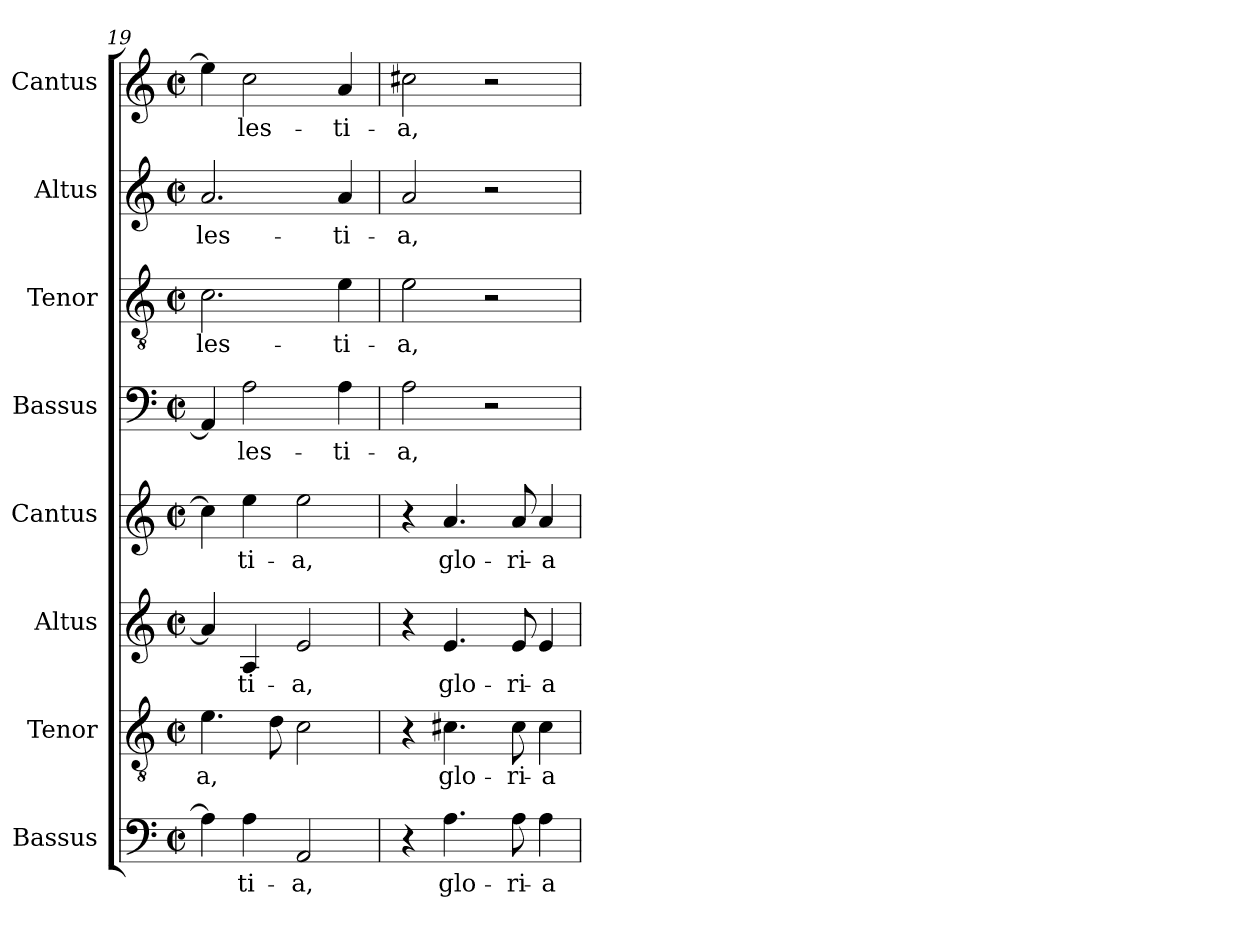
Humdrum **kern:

**kern	**text	**kern	**text	**kern	**text	**kern	**text	**kern	**text	**kern	**text	**kern	**text	**kern	**text
*part8	*part8	*part7	*part7	*part6	*part6	*part5	*part5	*part4	*part4	*part3	*part3	*part2	*part2	*part1	*part1
*staff8	*staff8	*staff7	*staff7	*staff6	*staff6	*staff5	*staff5	*staff4	*staff4	*staff3	*staff3	*staff2	*staff2	*staff1	*staff1
*I"Bassus	*	*I"Tenor	*	*I"Altus	*	*I"Cantus	*	*I"Bassus	*	*I"Tenor	*	*I"Altus	*	*I"Cantus	*
*I'B.	*	*I'T.	*	*I'A.	*	*I'S.	*	*I'B.	*	*I'T.	*	*I'A.	*	*I'S.	*
!!LO:LB:g=z
*clefF4	*	*clefGv2	*	*clefG2	*	*clefG2	*	*clefF4	*	*clefGv2	*	*clefG2	*	*clefG2	*
*	*	*ITrd7c12	*	*	*	*	*	*	*	*ITrd7c12	*	*	*	*	*
*k[]	*	*k[]	*	*k[]	*	*k[]	*	*k[]	*	*k[]	*	*k[]	*	*k[]	*
*C:	*	*C:	*	*C:	*	*C:	*	*C:	*	*C:	*	*C:	*	*C:	*
*M2/2	*	*M2/2	*	*M2/2	*	*M2/2	*	*M2/2	*	*M2/2	*	*M2/2	*	*M2/2	*
*met(c|)	*	*met(c|)	*	*met(c|)	*	*met(c|)	*	*met(c|)	*	*met(c|)	*	*met(c|)	*	*met(c|)	*
=19	=19	=19	=19	=19	=19	=19	=19	=19	=19	=19	=19	=19	=19	=19	=19
!	!	!	!LO:LY:b:color=#000000	!	!	!	!	!	!	!	!	!	!	!	!
!	!	!	!	!	!	!	!	!	!	!	!LO:LY:b:color=#000000	!	!	!	!
!	!	!	!	!	!	!	!	!	!	!	!	!	!LO:LY:b:color=#000000	!	!
4Ai\]	.	4.Ei\	-a,	4ai/]	.	4cci\]	.	4AAi/]	.	2.Ci\	-les-	2.ai/	-les-	4eei\]	.
!	!LO:LY:b:color=#000000	!	!	!	!	!	!	!	!	!	!	!	!	!	!
!	!	!	!	!	!LO:LY:b:color=#000000	!	!	!	!	!	!	!	!	!	!
!	!	!	!	!	!	!	!LO:LY:b:color=#000000	!	!	!	!	!	!	!	!
!	!	!	!	!	!	!	!	!	!LO:LY:b:color=#000000	!	!	!	!	!	!
!	!	!	!	!	!	!	!	!	!	!	!	!	!	!	!LO:LY:b:color=#000000
4Ai\	-ti-	.	.	4Ai/	-ti-	4eei\	-ti-	2Ai\	-les-	.	.	.	.	2cci\	-les-
.	.	8Di\	.	.	.	.	.	.	.	.	.	.	.	.	.
!	!LO:LY:b:color=#000000	!	!	!	!	!	!	!	!	!	!	!	!	!	!
!	!	!	!	!	!LO:LY:b:color=#000000	!	!	!	!	!	!	!	!	!	!
!	!	!	!	!	!	!	!LO:LY:b:color=#000000	!	!	!	!	!	!	!	!
2AAi/	-a,	2Ci\	.	2ei/	-a,	2eei\	-a,	.	.	.	.	.	.	.	.
!	!	!	!	!	!	!	!	!	!LO:LY:b:color=#000000	!	!	!	!	!	!
!	!	!	!	!	!	!	!	!	!	!	!LO:LY:b:color=#000000	!	!	!	!
!	!	!	!	!	!	!	!	!	!	!	!	!	!LO:LY:b:color=#000000	!	!
!	!	!	!	!	!	!	!	!	!	!	!	!	!	!	!LO:LY:b:color=#000000
.	.	.	.	.	.	.	.	4Ai\	-ti-	4Ei\	-ti-	4ai/	-ti-	4ai/	-ti-
=20	=20	=20	=20	=20	=20	=20	=20	=20	=20	=20	=20	=20	=20	=20	=20
!	!	!	!	!	!	!	!	!	!LO:LY:b:color=#000000	!	!	!	!	!	!
!	!	!	!	!	!	!	!	!	!	!	!LO:LY:b:color=#000000	!	!	!	!
!	!	!	!	!	!	!	!	!	!	!	!	!	!LO:LY:b:color=#000000	!	!
!	!	!	!	!	!	!	!	!	!	!	!	!	!	!	!LO:LY:b:color=#000000
4r	.	4r	.	4r	.	4r	.	2Ai\	-a,	2Ei\	-a,	2ai/	-a,	2cc#Xi\	-a,
!	!LO:LY:b:color=#000000	!	!	!	!	!	!	!	!	!	!	!	!	!	!
!	!	!	!LO:LY:b:color=#000000	!	!	!	!	!	!	!	!	!	!	!	!
!	!	!	!	!	!LO:LY:b:color=#000000	!	!	!	!	!	!	!	!	!	!
!	!	!	!	!	!	!	!LO:LY:b:color=#000000	!	!	!	!	!	!	!	!
4.Ai\	glo-	4.C#Xi\	glo-	4.ei/	glo-	4.ai/	glo-	.	.	.	.	.	.	.	.
.	.	.	.	.	.	.	.	2r	.	2r	.	2r	.	2r	.
!	!LO:LY:b:color=#000000	!	!	!	!	!	!	!	!	!	!	!	!	!	!
!	!	!	!LO:LY:b:color=#000000	!	!	!	!	!	!	!	!	!	!	!	!
!	!	!	!	!	!LO:LY:b:color=#000000	!	!	!	!	!	!	!	!	!	!
!	!	!	!	!	!	!	!LO:LY:b:color=#000000	!	!	!	!	!	!	!	!
8Ai\	-ri-	8C#i\	-ri-	8ei/	-ri-	8ai/	-ri-	.	.	.	.	.	.	.	.
!	!LO:LY:b:color=#000000	!	!	!	!	!	!	!	!	!	!	!	!	!	!
!	!	!	!LO:LY:b:color=#000000	!	!	!	!	!	!	!	!	!	!	!	!
!	!	!	!	!	!LO:LY:b:color=#000000	!	!	!	!	!	!	!	!	!	!
!	!	!	!	!	!	!	!LO:LY:b:color=#000000	!	!	!	!	!	!	!	!
4Ai\	-a	4C#i\	-a	4ei/	-a	4ai/	-a	.	.	.	.	.	.	.	.
=	=	=	=	=	=	=	=	=	=	=	=	=	=	=	=
*-	*-	*-	*-	*-	*-	*-	*-	*-	*-	*-	*-	*-	*-	*-	*-
